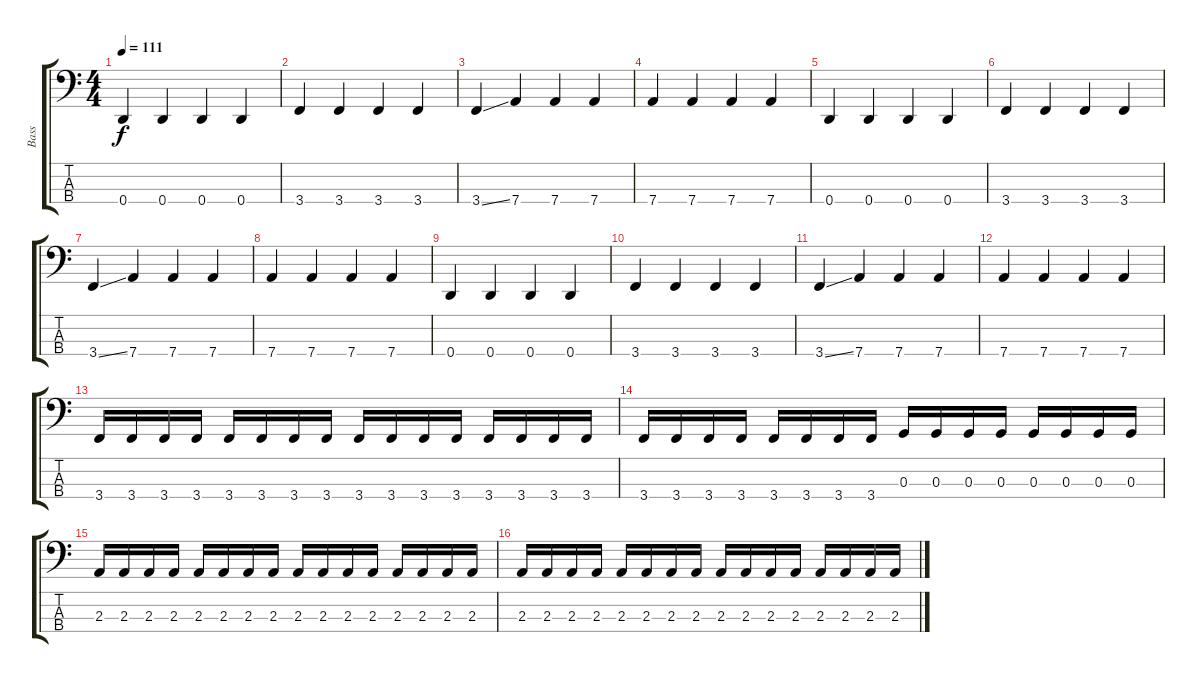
\track ("Bass" "Bass") {instrument electricbassfinger}
\staff {score tabs}
\tuning (F2 C2 G1 D1) {hide}
\ts (4 4)
\tempo 111
\clef f4
\ks c
0.4.4{dy f} 0.4.4 0.4.4 0.4.4 |
3.4.4 3.4.4 3.4.4 3.4.4 |
3.4{ss}.4 7.4.4 7.4.4 7.4.4 |
7.4.4 7.4.4 7.4.4 7.4.4 |
0.4.4 0.4.4 0.4.4 0.4.4 |
3.4.4 3.4.4 3.4.4 3.4.4 |
3.4{ss}.4 7.4.4 7.4.4 7.4.4 |
7.4.4 7.4.4 7.4.4 7.4.4 |
0.4.4 0.4.4 0.4.4 0.4.4 |
3.4.4 3.4.4 3.4.4 3.4.4 |
3.4{ss}.4 7.4.4 7.4.4 7.4.4 |
7.4.4 7.4.4 7.4.4 7.4.4 |
3.4.16 3.4.16 3.4.16 3.4.16 3.4.16 3.4.16 3.4.16 3.4.16 3.4.16 3.4.16 3.4.16 3.4.16 3.4.16 3.4.16 3.4.16 3.4.16 |
3.4.16 3.4.16 3.4.16 3.4.16 3.4.16 3.4.16 3.4.16 3.4.16 0.3.16 0.3.16 0.3.16 0.3.16 0.3.16 0.3.16 0.3.16 0.3.16 |
2.3.16 2.3.16 2.3.16 2.3.16 2.3.16 2.3.16 2.3.16 2.3.16 2.3.16 2.3.16 2.3.16 2.3.16 2.3.16 2.3.16 2.3.16 2.3.16 |
2.3.16 2.3.16 2.3.16 2.3.16 2.3.16 2.3.16 2.3.16 2.3.16 2.3.16 2.3.16 2.3.16 2.3.16 2.3.16 2.3.16 2.3.16 2.3.16
